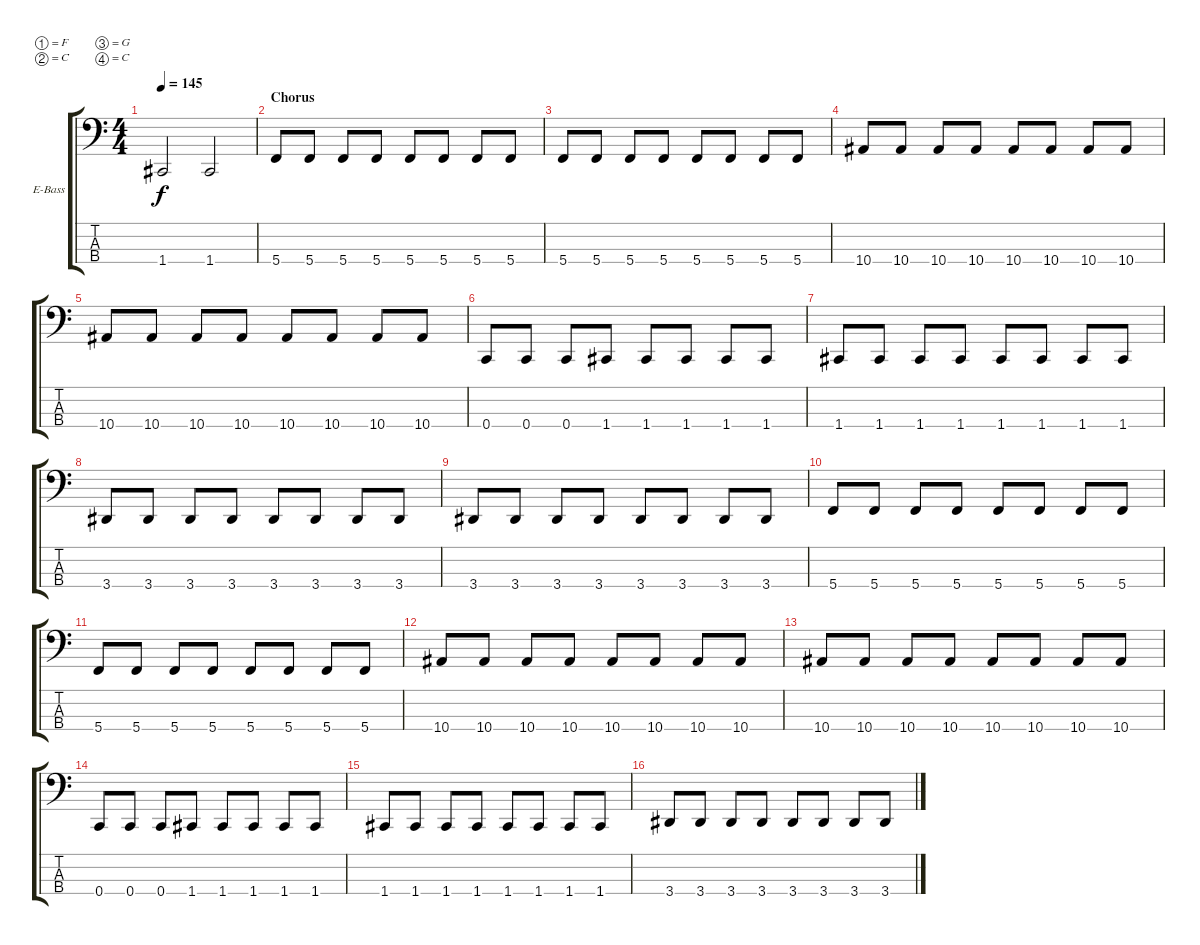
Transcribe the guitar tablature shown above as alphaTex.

\bracketExtendMode groupsimilarinstruments
\firstSystemTrackNameOrientation horizontal
\otherSystemsTrackNameOrientation horizontal
\track ("Bass" "E-Bass") {instrument electricbasspick}
\staff {score tabs}
\tuning (F2 C2 G1 C1)
\ts (4 4)
\tempo 145
\clef f4
\ks c
1.4{t}.2{dy f} 1.4.2 |
\section ("" "Chorus")
5.4.8 5.4.8 5.4.8 5.4.8 5.4.8 5.4.8 5.4.8 5.4.8 |
5.4.8 5.4.8 5.4.8 5.4.8 5.4.8 5.4.8 5.4.8 5.4.8 |
10.4.8 10.4.8 10.4.8 10.4.8 10.4.8 10.4.8 10.4.8 10.4.8 |
10.4.8 10.4.8 10.4.8 10.4.8 10.4.8 10.4.8 10.4.8 10.4.8 |
\scale
0.290651 0.4.8 0.4.8 0.4.8 1.4.8 1.4.8 1.4.8 1.4.8 1.4.8 |
\scale
0.228814 1.4.8 1.4.8 1.4.8 1.4.8 1.4.8 1.4.8 1.4.8 1.4.8 |
\scale
0.240254 3.4.8 3.4.8 3.4.8 3.4.8 3.4.8 3.4.8 3.4.8 3.4.8 |
\scale
0.240113 3.4.8 3.4.8 3.4.8 3.4.8 3.4.8 3.4.8 3.4.8 3.4.8 |
5.4.8 5.4.8 5.4.8 5.4.8 5.4.8 5.4.8 5.4.8 5.4.8 |
5.4.8 5.4.8 5.4.8 5.4.8 5.4.8 5.4.8 5.4.8 5.4.8 |
10.4.8 10.4.8 10.4.8 10.4.8 10.4.8 10.4.8 10.4.8 10.4.8 |
10.4.8 10.4.8 10.4.8 10.4.8 10.4.8 10.4.8 10.4.8 10.4.8 |
\scale
0.287787 0.4.8 0.4.8 0.4.8 1.4.8 1.4.8 1.4.8 1.4.8 1.4.8 |
\scale
0.233104 1.4.8 1.4.8 1.4.8 1.4.8 1.4.8 1.4.8 1.4.8 1.4.8 |
\scale
0.237394 3.4.8 3.4.8 3.4.8 3.4.8 3.4.8 3.4.8 3.4.8 3.4.8
